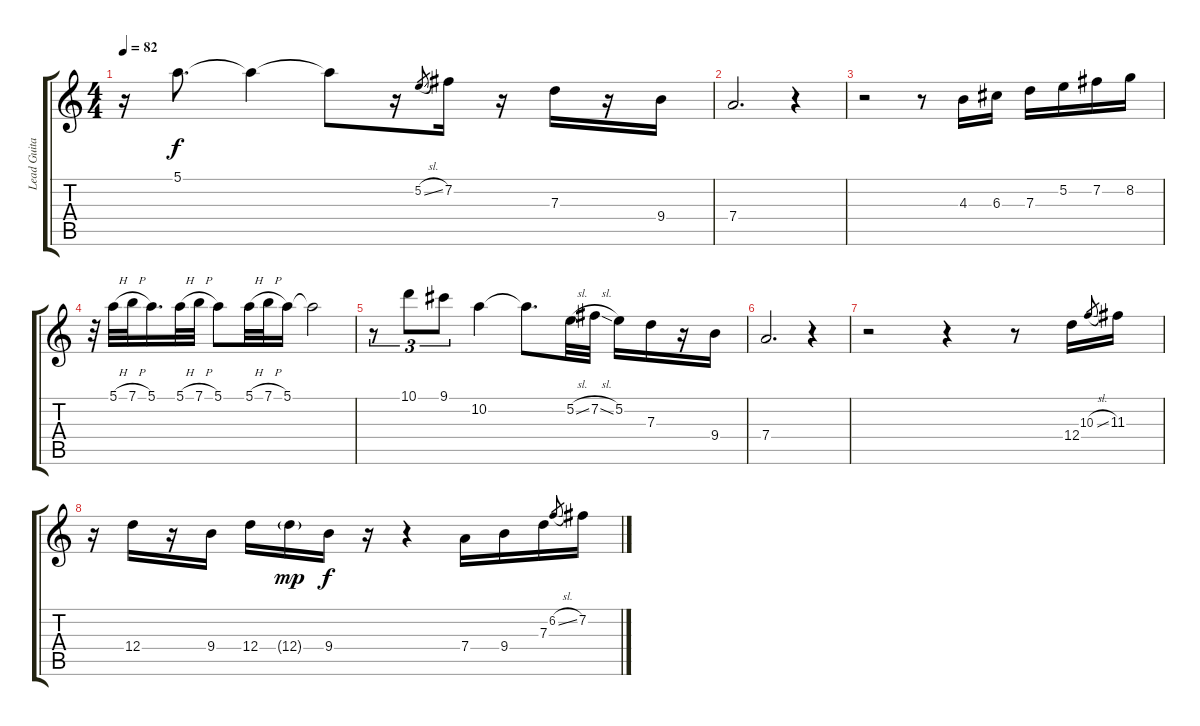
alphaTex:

\track ("Lead Guitar" "Lead Guita") {instrument electricguitarjazz}
\staff {score tabs}
\tuning (E4 B3 G3 D3 A2 E2) {hide}
\ts (4 4)
\tempo 82
\clef g2
\ks c
r.16{dy f} 5.1.8{d} 5.1{t}.4 5.1{t}.8 r.16 5.2{sl}.8{gr} 7.2.16 r.16 7.3.16 r.16 9.4.16 |
7.4.2{d} r.4 |
r.2 r.8 4.3.16 6.3.16 7.3.16 5.2.16 7.2.16 8.2.16 |
r.32 5.1{h}.32 7.1{h}.32 5.1.16{d} 5.1{h}.32 7.1{h}.32 5.1.8 5.1{h}.32 7.1{h}.32 5.1.16 5.1{t}.2 |
r.8{tu (3 2)} 10.1.8{tu (3 2)} 9.1.8{tu (3 2)} 10.2.4 10.2{t}.8{d} 5.2{sl}.32 7.2{sl}.32 5.2.16 7.3.16 r.16 9.4.16 |
7.4.2{d} r.4 |
r.2 r.4 r.8 12.4.16 10.3{sl}.8{gr} 11.3.16 |
r.16 12.4.16 r.16 9.4.16 12.4.16 12.4{g}.16{dy mp} 9.4.16{dy f} r.16 r.4 7.4.16 9.4.16 7.3.16 6.2{sl}.8{gr} 7.2.16
